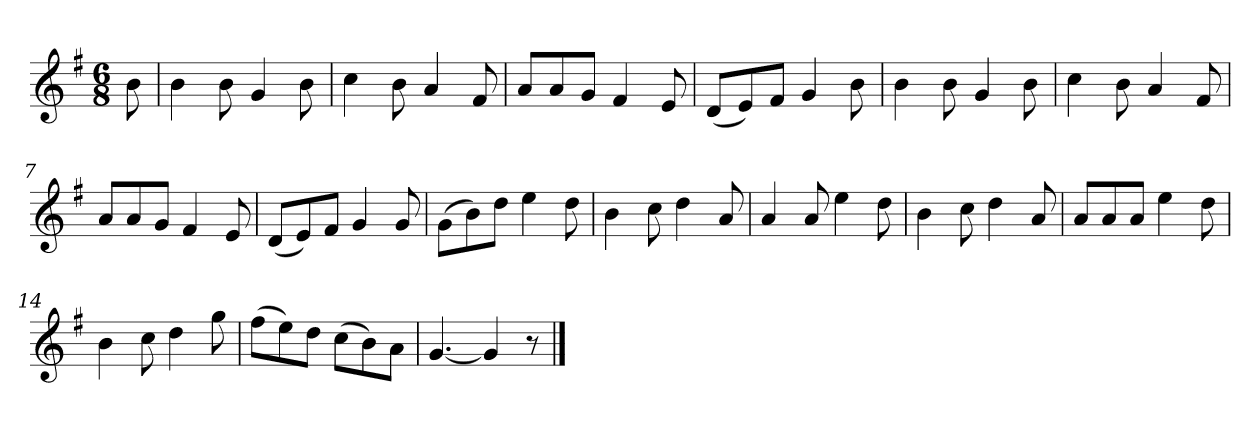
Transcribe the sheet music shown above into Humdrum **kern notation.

**kern
*part1
*staff1
*k[f#]
*M6/8
*MM120
=
8b
=1
4b
8b
4g
8b
=2
4cc
8b
4a
8f#
=3
8aL
8a
8gJ
4f#
8e
=4
(8dL
8e)
8f#J
4g
8b
=5
4b
8b
4g
8b
=6
4cc
8b
4a
8f#
=7
8aL
8a
8gJ
4f#
8e
=8
(8dL
8e)
8f#J
4g
8g
=9
(8gL
8b)
8ddJ
4ee
8dd
=10
4b
8cc
4dd
8a
=11
4a
8a
4ee
8dd
=12
4b
8cc
4dd
8a
=13
8aL
8a
8aJ
4ee
8dd
=14
4b
8cc
4dd
8gg
=15
(8ff#L
8ee)
8ddJ
(8ccL
8b)
8aJ
=16
[4.g
4g]
8r
==
*-
